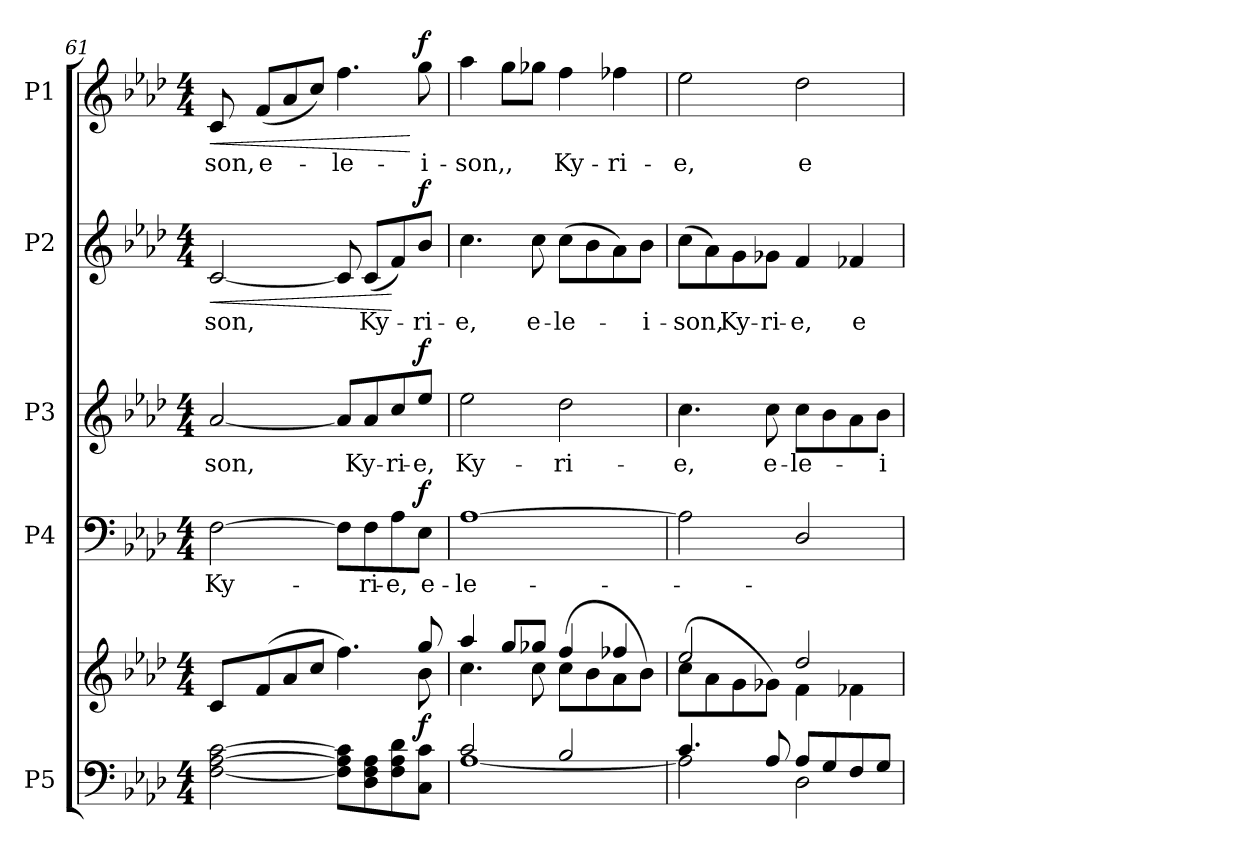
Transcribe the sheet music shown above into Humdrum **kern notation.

**kern	**kern	**dynam	**kern	**text	**dynam	**kern	**text	**dynam	**kern	**text	**dynam	**kern	**text	**dynam
*part5	*part5	*part5	*part4	*part4	*part4	*part3	*part3	*part3	*part2	*part2	*part2	*part1	*part1	*part1
*staff6	*staff5	*staff5/6	*staff4	*staff4	*staff4	*staff3	*staff3	*staff3	*staff2	*staff2	*staff2	*staff1	*staff1	*staff1
*I"P5	*	*	*I"P4	*	*	*I"P3	*	*	*I"P2	*	*	*I"P1	*	*
*clefF4	*clefG2	*	*clefF4	*	*	*clefG2	*	*	*clefG2	*	*	*clefG2	*	*
*	*	*	*	*	*	*ITrd7c12	*	*	*	*	*	*	*	*
*k[b-e-a-d-]	*k[b-e-a-d-]	*	*k[b-e-a-d-]	*	*	*k[b-e-a-d-]	*	*	*k[b-e-a-d-]	*	*	*k[b-e-a-d-]	*	*
*A-:	*A-:	*	*A-:	*	*	*A-:	*	*	*A-:	*	*	*A-:	*	*
*M4/4	*M4/4	*	*M4/4	*	*	*M4/4	*	*	*M4/4	*	*	*M4/4	*	*
=61	=61	=61	=61	=61	=61	=61	=61	=61	=61	=61	=61	=61	=61	=61
*	*^	*	*	*	*	*	*	*	*	*	*	*	*	*
!	!	!	!	!	!LO:LY:b	!	!	!LO:LY:b	!	!	!LO:LY:b	!LO:HP:b	!	!LO:LY:b	!LO:HP:b
[2F\ [2A-\ [2c\	8c/L	2..ryy	.	[2F\	Ky-	.	[2A-/	-son,	.	[2c/	-son,	<	8c/	-son,	<
!	!	!	!	!	!	!	!	!	!	!	!	!	!	!LO:LY:b	!
.	(>8f/	.	.	.	.	.	.	.	.	.	.	.	(<8f/L	e-	.
.	8a-/	.	.	.	.	.	.	.	.	.	.	.	8a-/	.	.
.	8cc/J	.	.	.	.	.	.	.	.	.	.	.	8cc/J)	.	.
!	!	!	!	!	!	!	!	!	!	!	!	!	!	!LO:LY:b	!
8F\] 8A-\] 8c\]L	4.ff\)	.	.	8F\L]	.	.	8A-/L]	.	.	8c/]	.	.	4.ff\	-le-	.
!	!	!	!	!	!LO:LY:b	!	!	!LO:LY:b	!	!	!LO:LY:b	!	!	!	!
8D-\ 8F\ 8A-\	.	.	.	8F\	-ri-	.	8A-/	Ky-	.	(<8c/L	Ky-	.	.	.	.
!	!	!	!	!	!LO:LY:b	!	!	!LO:LY:b	!	!	!	!	!	!	!
8F\ 8A-\ 8d-\	.	.	.	8A-\	-e,	.	8c/	-ri-	.	8f/)	.	[	.	.	.
!	!	!	!LO:DY:b	!	!LO:LY:b	!LO:DY:b	!	!LO:LY:b	!LO:DY:b	!	!LO:LY:b	!LO:DY:b	!	!LO:LY:b	!LO:DY:n=1:b
8C\ 8c\J	8gg/	8b-\	f	8E-\J	e-	f	8e-/J	-e,	f	8b-/J	-ri-	f	8gg\	-i-	[ f
=62	=62	=62	=62	=62	=62	=62	=62	=62	=62	=62	=62	=62	=62	=62	=62
*^	*	*	*	*	*	*	*	*	*	*	*	*	*	*	*
!	!	!	!	!	!	!LO:LY:b	!	!	!LO:LY:b	!	!	!LO:LY:b	!	!	!LO:LY:b	!
2c/	[1A-	4aa-/	4.cc\	.	[1A-	-le-	.	2e-\	Ky-	.	4.cc\	-e,	.	4aa-\	-son,,	.
.	.	8gg/L	.	.	.	.	.	.	.	.	.	.	.	8gg\L	.	.
!	!	!	!	!	!	!	!	!	!	!	!	!LO:LY:b	!	!	!	!
.	.	8gg-X/J	8cc\	.	.	.	.	.	.	.	8cc\	e-	.	8gg-X\J	.	.
!	!	!	!	!	!	!	!	!	!LO:LY:b	!	!	!LO:LY:b	!	!	!LO:LY:b	!
2B-/	.	(<8cc\L	4ff/	.	.	.	.	2d-\	-ri-	.	(>8cc\L	-le-	.	4ff\	Ky-	.
.	.	8b-\	.	.	.	.	.	.	.	.	8b-\	.	.	.	.	.
!	!	!	!	!	!	!	!	!	!	!	!	!	!	!	!LO:LY:b	!
.	.	8a-\	4ff-X/	.	.	.	.	.	.	.	8a-\)	.	.	4ff-X\	-ri-	.
!	!	!	!	!	!	!	!	!	!	!	!	!LO:LY:b	!	!	!	!
.	.	8b-\J)	.	.	.	.	.	.	.	.	8b-\J	-i-	.	.	.	.
=63	=63	=63	=63	=63	=63	=63	=63	=63	=63	=63	=63	=63	=63	=63	=63	=63
!	!	!	!	!	!	!	!	!	!LO:LY:b	!	!	!LO:LY:b	!	!	!LO:LY:b	!
4.c/	2A-\]	(<8cc\L	2ee-/	.	2A-\]	.	.	4.c\	-e,	.	(>8cc\L	-son,	.	2ee-\	-e,	.
.	.	8a-\	.	.	.	.	.	.	.	.	8a-\)	.	.	.	.	.
!	!	!	!	!	!	!	!	!	!	!	!	!LO:LY:b	!	!	!	!
.	.	8g\	.	.	.	.	.	.	.	.	8g\	Ky-	.	.	.	.
!	!	!	!	!	!	!	!	!	!LO:LY:b	!	!	!LO:LY:b	!	!	!	!
8A-/	.	8g-X\J)	.	.	.	.	.	8c\	e-	.	8g-X\J	-ri-	.	.	.	.
!	!	!	!	!	!	!	!	!	!LO:LY:b	!	!	!LO:LY:b	!	!	!LO:LY:b	!
8A-/L	2D-\	4f\	2dd-/	.	2D-/	.	.	8c\L	-le-	.	4f/	-e,	.	2dd-\	e-	.
8G/	.	.	.	.	.	.	.	8B-\	.	.	.	.	.	.	.	.
!	!	!	!	!	!	!	!	!	!	!	!	!LO:LY:b	!	!	!	!
8F/	.	4f-X\	.	.	.	.	.	8A-\	.	.	4f-X/	e-	.	.	.	.
!	!	!	!	!	!	!	!	!	!LO:LY:b	!	!	!	!	!	!	!
8G/J	.	.	.	.	.	.	.	8B-\J	-i-	.	.	.	.	.	.	.
*v	*v	*	*	*	*	*	*	*	*	*	*	*	*	*	*	*
*	*v	*v	*	*	*	*	*	*	*	*	*	*	*	*	*
=	=	=	=	=	=	=	=	=	=	=	=	=	=	=
*-	*-	*-	*-	*-	*-	*-	*-	*-	*-	*-	*-	*-	*-	*-
